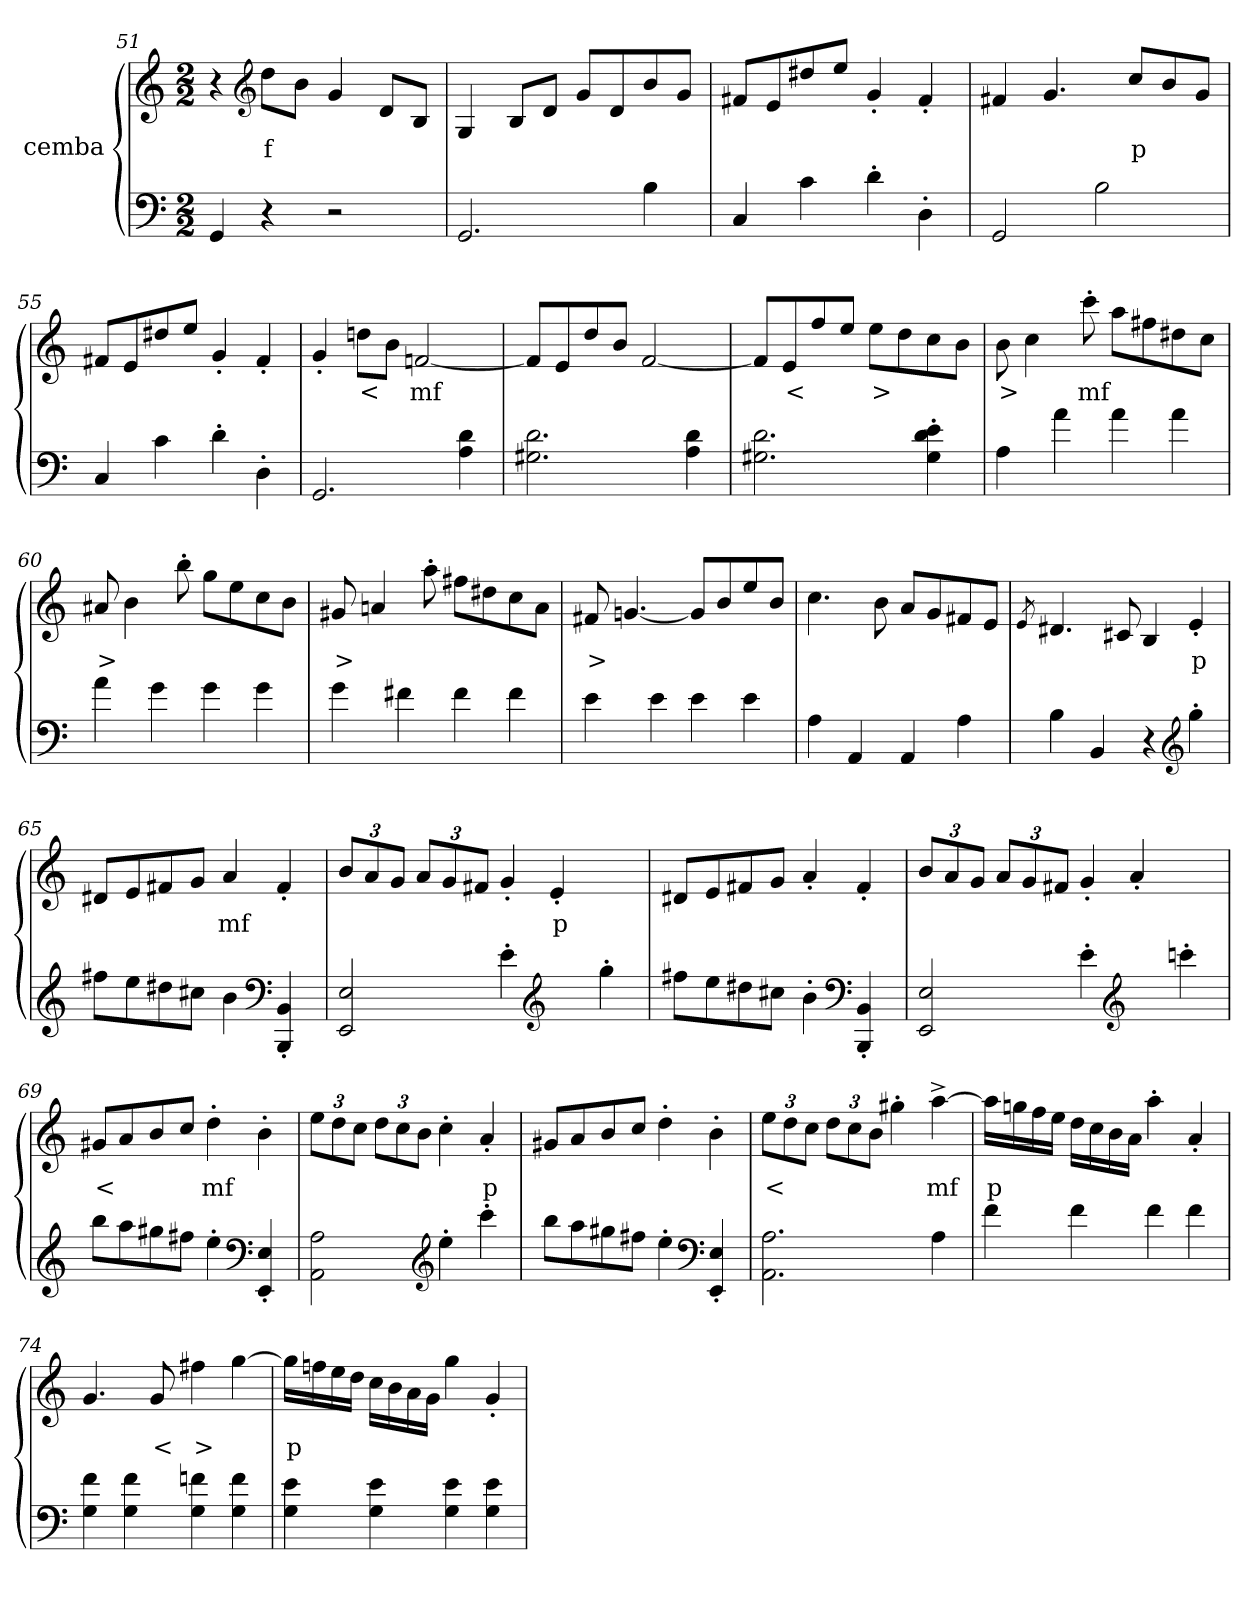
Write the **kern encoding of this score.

**kern	**kern	**text
*part2	*part1	*part1
*staff2	*staff1	*staff1
*I"cemba	*I"cemba	*
*clefF4	*clefG2	*
*k[]	*k[]	*
*C:	*C:	*
*M2/2	*M2/2	*
=51	=51	=51
4GG/	4r	.
*	*clefG2	*
4r	8dd\L	f
.	8b\J	.
2r	4g/	.
.	8d/L	.
.	8B/J	.
=52	=52	=52
2.GG/	4G/	.
.	8B/L	.
.	8d/J	.
.	8g/L	.
.	8d/	.
4B\	8b/	.
.	8g/J	.
=53	=53	=53
4C/	8f#X/L	.
.	8e/	.
4c\	8dd#X/	.
.	8ee/J	.
4d'>\	4g'>/	.
4D'>\	4f#'>/	.
=54	=54	=54
2GG/	4f#X/	.
.	4.g/	.
2B\	.	.
.	8cc/L	p
.	8b/	.
.	8g/J	.
=55	=55	=55
4C/	8f#X/L	.
.	8e/	.
4c\	8dd#X/	.
.	8ee/J	.
4d'>\	4g'>/	.
4D'>\	4f#'>/	.
=56	=56	=56
2.GG/	4g'>/	.
.	8ddn\L	<
.	8b\J	.
.	[2fn/	mf
4A\ 4d\	.	.
=57	=57	=57
2.G#X\ 2.d\	8f/L]	.
.	8e/	.
.	8dd/	.
.	8b/J	.
.	[2f/	.
4A\ 4d\	.	.
=58	=58	=58
2.G#X\ 2.d\	8f/L]	.
.	8e/	<
.	8ff/	.
.	8ee/J	.
.	8ee\L	>
.	8dd\	.
4G#\'> 4d\'> 4e\'>	8cc\	.
.	8b\J	.
=59	=59	=59
4A\	8b\	>
.	4cc\	.
4a\	.	.
.	8ccc'>\	mf
4a\	8aa\L	.
.	8ff#X\	.
4a\	8dd#X\	.
.	8cc\J	.
=60	=60	=60
4a\	8a#X/	>
.	4b\	.
4g\	.	.
.	8bb'>\	.
4g\	8gg\L	.
.	8ee\	.
4g\	8cc\	.
.	8b\J	.
=61	=61	=61
4g\	8g#X/	>
.	4an/	.
4f#X\	.	.
.	8aa'>\	.
4f#\	8ff#X\L	.
.	8dd#X\	.
4f#\	8cc\	.
.	8a\J	.
=62	=62	=62
4e\	8f#X/	>
.	[4.gn/	.
4e\	.	.
4e\	8g/L]	.
.	8b/	.
4e\	8ee/	.
.	8b/J	.
=63	=63	=63
4A\	4.cc\	.
4AA/	.	.
.	8b\	.
4AA/	8a/L	.
.	8g/	.
4A\	8f#X/	.
.	8e/J	.
=64	=64	=64
.	8qe/	.
4B\	4.d#X/	.
4BB/	.	.
.	8c#X/	.
4r	4B/	.
*clefG2	*	*
4gg'>\	4e'>/	p
=65	=65	=65
8ff#X\L	8d#X/L	.
8ee\	8e/	.
8dd#X\	8f#X/	.
8cc#X\J	8g/J	.
4b\	4a/	mf
*clefF4	*	*
4BBB/'> 4BB/'>	4f#'>/	.
=66	=66	=66
2EE/ 2E/	12b/L	.
.	12a/	.
.	12g/J	.
.	12a/L	.
.	12g/	.
.	12f#X/J	.
4e'>\	4g'>/	.
*clefG2	*	*
4ryy	4e'>/	p
4gg'>\	4ryy	.
=67	=67	=67
8ff#X\L	8d#X/L	.
8ee\	8e/	.
8dd#X\	8f#X/	.
8cc#X\J	8g/J	.
4b'>\	4a'>/	.
*clefF4	*	*
4BBB/'> 4BB/'>	4f#'>/	.
=68	=68	=68
2EE/ 2E/	12b/L	.
.	12a/	.
.	12g/J	.
.	12a/L	.
.	12g/	.
.	12f#X/J	.
4e'>\	4g'>/	.
*clefG2	*	*
4ryy	4a'>/	.
4cccn'>\	4ryy	.
=69	=69	=69
8bb\L	8g#X/L	<
8aa\	8a/	.
8gg#X\	8b/	.
8ff#X\J	8cc/J	.
4ee'>\	4dd'>\	mf
*clefF4	*	*
4EE/'> 4E/'>	4b'>\	.
=70	=70	=70
2AA\ 2A\	12ee\L	.
.	12dd\	.
.	12cc\J	.
.	12dd\L	.
.	12cc\	.
.	12b\J	.
*clefG2	*	*
4ee'>\	4cc'>\	.
4ccc'>\	4a'>/	p
=71	=71	=71
8bb\L	8g#X/L	.
8aa\	8a/	.
8gg#X\	8b/	.
8ff#X\J	8cc/J	.
4ee'>\	4dd'>\	.
*clefF4	*	*
4EE/'> 4E/'>	4b'>\	.
=72	=72	=72
2.AA\ 2.A\	12ee\L	<
.	12dd\	.
.	12cc\J	.
.	12dd\L	.
.	12cc\	.
.	12b\J	.
.	4gg#X'>\	.
4A\	[4aa^>\	mf
=73	=73	=73
4f\	16aa\LL]	p
.	16ggn\	.
.	16ff\	.
.	16ee\JJ	.
4f\	16dd\LL	.
.	16cc\	.
.	16b\	.
.	16a\JJ	.
4f\	4aa'>\	.
4f\	4a'>/	.
=74	=74	=74
4G\ 4f\	4.g/	.
4G\ 4f\	.	.
.	8g/	<
4G\ 4fn\	4ff#X\	>
4G\ 4f\	[4gg\	.
=75	=75	=75
4G\ 4e\	16gg\LL]	p
.	16ffn\	.
.	16ee\	.
.	16dd\JJ	.
4G\ 4e\	16cc\LL	.
.	16b\	.
.	16a\	.
.	16g\JJ	.
4G\ 4e\	4gg\	.
4G\ 4e\	4g'>/	.
=	=	=
*-	*-	*-
